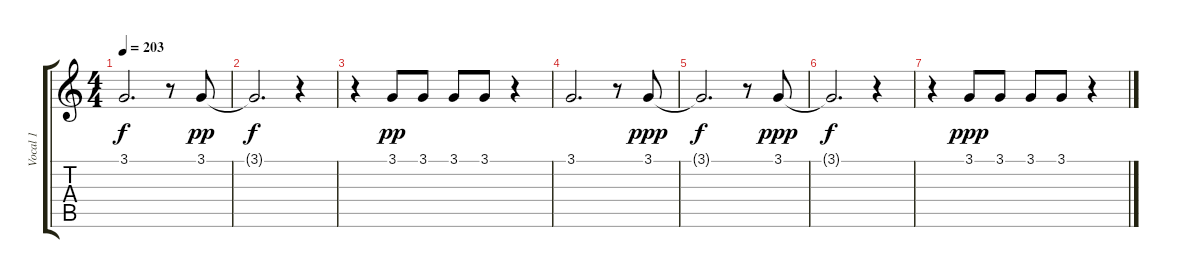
\track ("Vocal 1" "Vocal 1") {instrument lead8bassandlead}
\staff {score tabs}
\tuning (E4 B3 G3 D3 A2 E2) {hide}
\ts (4 4)
\tempo 203
\clef g2
\ks c
3.1{t}.2{d dy f} r.8 3.1.8{dy pp} |
3.1{t}.2{d dy f} r.4 |
r.4 3.1.8{dy pp} 3.1.8 3.1.8 3.1.8 r.4 |
3.1.2{d} r.8 3.1.8{dy ppp} |
3.1{t}.2{d dy f} r.8 3.1.8{dy ppp} |
3.1{t}.2{d dy f} r.4 |
r.4 3.1.8{dy ppp} 3.1.8 3.1.8 3.1.8 r.4
